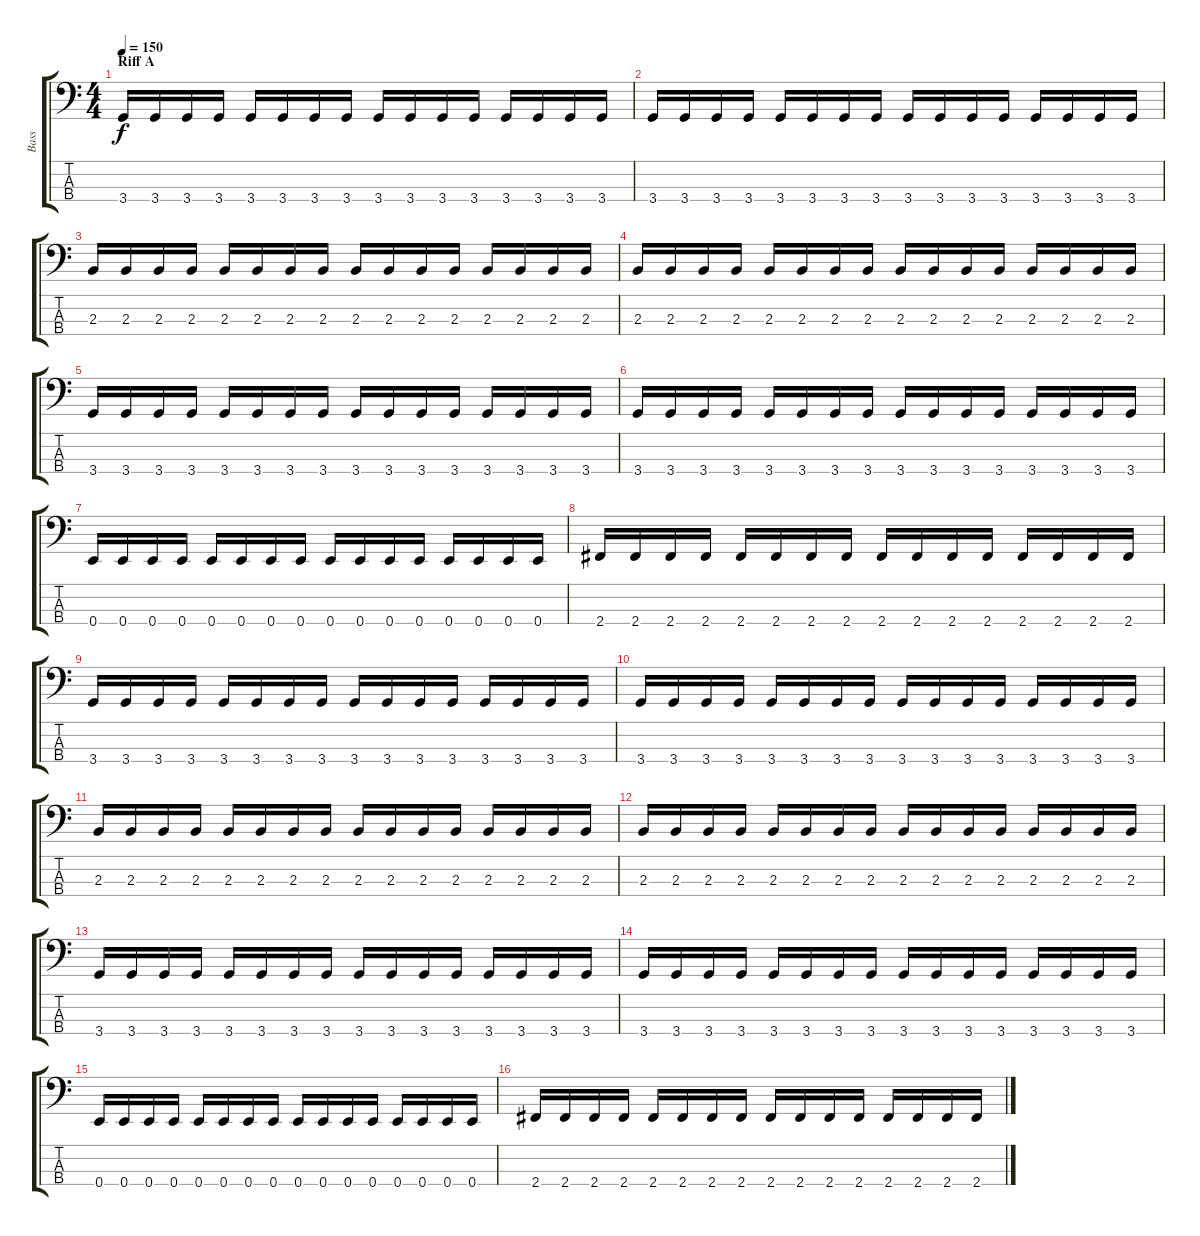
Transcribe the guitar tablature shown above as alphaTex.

\track ("Bass" "Bass") {instrument electricbassfinger}
\staff {score tabs}
\tuning (G2 D2 A1 E1) {hide}
\ts (4 4)
\section ("" "Riff A")
\tempo 150
\clef f4
\ks c
3.4.16{dy f} 3.4.16 3.4.16 3.4.16 3.4.16 3.4.16 3.4.16 3.4.16 3.4.16 3.4.16 3.4.16 3.4.16 3.4.16 3.4.16 3.4.16 3.4.16 |
3.4.16 3.4.16 3.4.16 3.4.16 3.4.16 3.4.16 3.4.16 3.4.16 3.4.16 3.4.16 3.4.16 3.4.16 3.4.16 3.4.16 3.4.16 3.4.16 |
2.3.16 2.3.16 2.3.16 2.3.16 2.3.16 2.3.16 2.3.16 2.3.16 2.3.16 2.3.16 2.3.16 2.3.16 2.3.16 2.3.16 2.3.16 2.3.16 |
2.3.16 2.3.16 2.3.16 2.3.16 2.3.16 2.3.16 2.3.16 2.3.16 2.3.16 2.3.16 2.3.16 2.3.16 2.3.16 2.3.16 2.3.16 2.3.16 |
3.4.16 3.4.16 3.4.16 3.4.16 3.4.16 3.4.16 3.4.16 3.4.16 3.4.16 3.4.16 3.4.16 3.4.16 3.4.16 3.4.16 3.4.16 3.4.16 |
3.4.16 3.4.16 3.4.16 3.4.16 3.4.16 3.4.16 3.4.16 3.4.16 3.4.16 3.4.16 3.4.16 3.4.16 3.4.16 3.4.16 3.4.16 3.4.16 |
0.4.16 0.4.16 0.4.16 0.4.16 0.4.16 0.4.16 0.4.16 0.4.16 0.4.16 0.4.16 0.4.16 0.4.16 0.4.16 0.4.16 0.4.16 0.4.16 |
2.4.16 2.4.16 2.4.16 2.4.16 2.4.16 2.4.16 2.4.16 2.4.16 2.4.16 2.4.16 2.4.16 2.4.16 2.4.16 2.4.16 2.4.16 2.4.16 |
3.4.16 3.4.16 3.4.16 3.4.16 3.4.16 3.4.16 3.4.16 3.4.16 3.4.16 3.4.16 3.4.16 3.4.16 3.4.16 3.4.16 3.4.16 3.4.16 |
3.4.16 3.4.16 3.4.16 3.4.16 3.4.16 3.4.16 3.4.16 3.4.16 3.4.16 3.4.16 3.4.16 3.4.16 3.4.16 3.4.16 3.4.16 3.4.16 |
2.3.16 2.3.16 2.3.16 2.3.16 2.3.16 2.3.16 2.3.16 2.3.16 2.3.16 2.3.16 2.3.16 2.3.16 2.3.16 2.3.16 2.3.16 2.3.16 |
2.3.16 2.3.16 2.3.16 2.3.16 2.3.16 2.3.16 2.3.16 2.3.16 2.3.16 2.3.16 2.3.16 2.3.16 2.3.16 2.3.16 2.3.16 2.3.16 |
3.4.16 3.4.16 3.4.16 3.4.16 3.4.16 3.4.16 3.4.16 3.4.16 3.4.16 3.4.16 3.4.16 3.4.16 3.4.16 3.4.16 3.4.16 3.4.16 |
3.4.16 3.4.16 3.4.16 3.4.16 3.4.16 3.4.16 3.4.16 3.4.16 3.4.16 3.4.16 3.4.16 3.4.16 3.4.16 3.4.16 3.4.16 3.4.16 |
0.4.16 0.4.16 0.4.16 0.4.16 0.4.16 0.4.16 0.4.16 0.4.16 0.4.16 0.4.16 0.4.16 0.4.16 0.4.16 0.4.16 0.4.16 0.4.16 |
2.4.16 2.4.16 2.4.16 2.4.16 2.4.16 2.4.16 2.4.16 2.4.16 2.4.16 2.4.16 2.4.16 2.4.16 2.4.16 2.4.16 2.4.16 2.4.16
